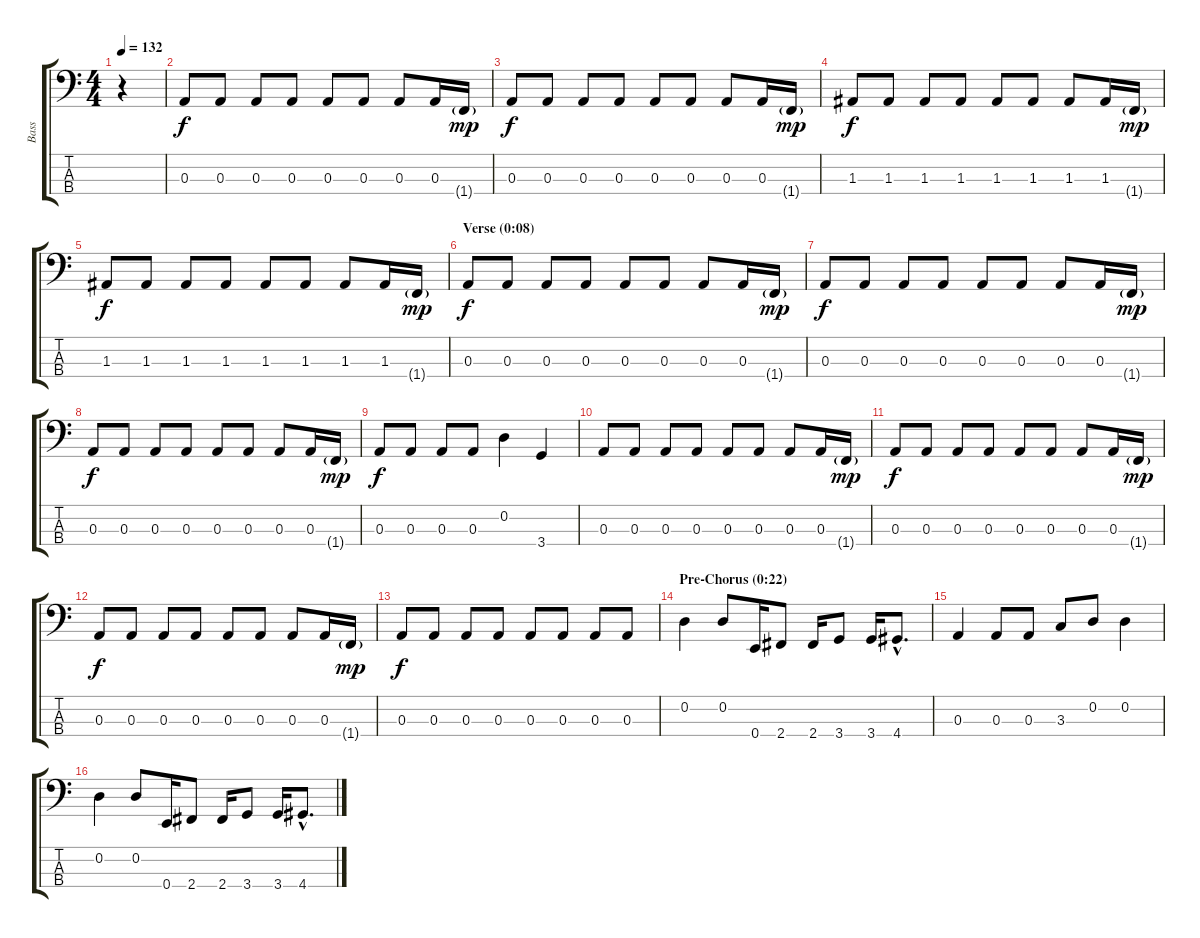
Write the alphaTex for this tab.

\track ("Bass" "Bass") {instrument electricbassfinger}
\staff {score tabs}
\tuning (G2 D2 A1 E1) {hide}
\ts (4 4)
\tempo 132
\clef f4
\ks aminor
r.4{dy f instrument electricbassfinger} |
0.3.8 0.3.8 0.3.8 0.3.8 0.3.8 0.3.8 0.3.8 0.3.16 1.4{g}.16{dy mp} |
0.3.8{dy f} 0.3.8 0.3.8 0.3.8 0.3.8 0.3.8 0.3.8 0.3.16 1.4{g}.16{dy mp} |
1.3.8{dy f} 1.3.8 1.3.8 1.3.8 1.3.8 1.3.8 1.3.8 1.3.16 1.4{g}.16{dy mp} |
1.3.8{dy f} 1.3.8 1.3.8 1.3.8 1.3.8 1.3.8 1.3.8 1.3.16 1.4{g}.16{dy mp} |
\section ("" "Verse (0:08)")
0.3.8{dy f} 0.3.8 0.3.8 0.3.8 0.3.8 0.3.8 0.3.8 0.3.16 1.4{g}.16{dy mp} |
0.3.8{dy f} 0.3.8 0.3.8 0.3.8 0.3.8 0.3.8 0.3.8 0.3.16 1.4{g}.16{dy mp} |
0.3.8{dy f} 0.3.8 0.3.8 0.3.8 0.3.8 0.3.8 0.3.8 0.3.16 1.4{g}.16{dy mp} |
0.3.8{dy f} 0.3.8 0.3.8 0.3.8 0.2.4 3.4.4 |
0.3.8 0.3.8 0.3.8 0.3.8 0.3.8 0.3.8 0.3.8 0.3.16 1.4{g}.16{dy mp} |
0.3.8{dy f} 0.3.8 0.3.8 0.3.8 0.3.8 0.3.8 0.3.8 0.3.16 1.4{g}.16{dy mp} |
0.3.8{dy f} 0.3.8 0.3.8 0.3.8 0.3.8 0.3.8 0.3.8 0.3.16 1.4{g}.16{dy mp} |
0.3.8{dy f} 0.3.8 0.3.8 0.3.8 0.3.8 0.3.8 0.3.8 0.3.8 |
\section ("" "Pre-Chorus (0:22)")
0.2.4 0.2.8 0.4.16 2.4.8 2.4.16 3.4.8 3.4.16 4.4{hac}.8{d} |
0.3.4 0.3.8 0.3.8 3.3.8 0.2.8 0.2.4 |
0.2.4 0.2.8 0.4.16 2.4.8 2.4.16 3.4.8 3.4.16 4.4{hac}.8{d}
